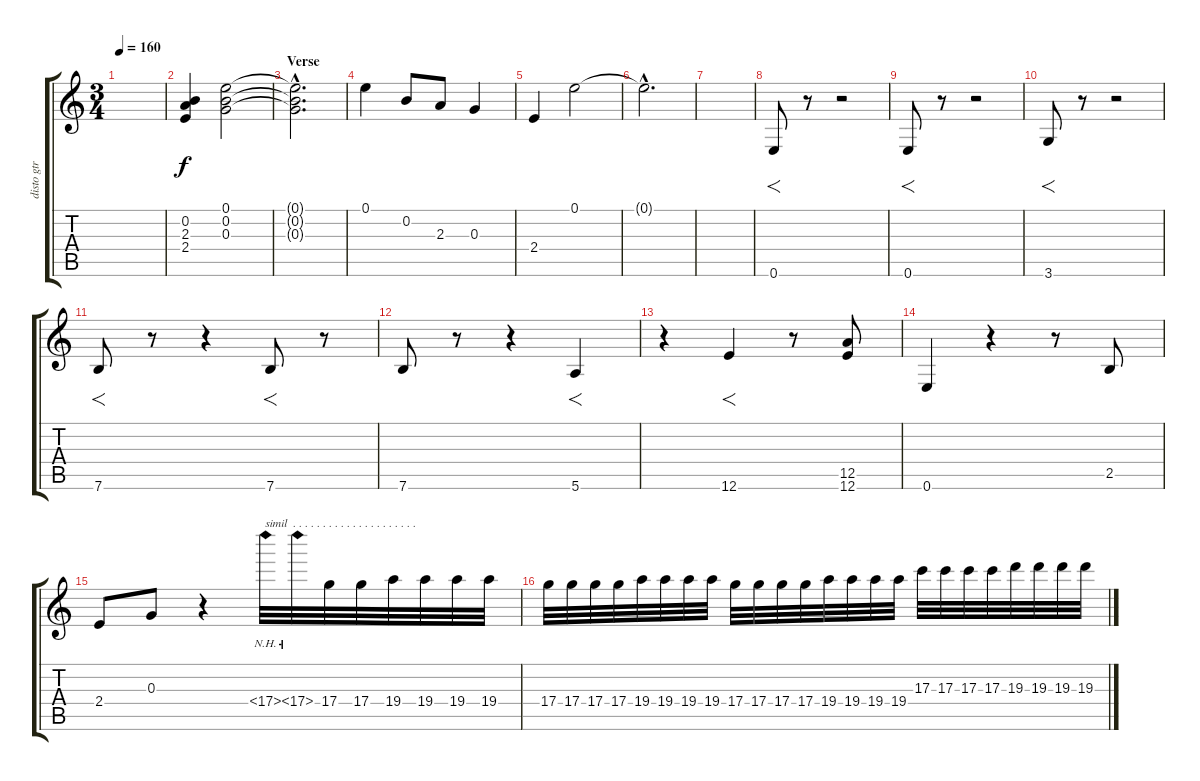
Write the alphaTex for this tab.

\track ("disto gtr" "disto gtr") {instrument distortionguitar}
\staff {score tabs}
\tuning (E4 B3 G3 D3 A2 E2) {hide}
\ts (3 4)
\tempo 160
\clef g2
\ks c
|
(0.2 2.3 2.4).4 (0.1 0.2 0.3).2 |
\section ("" "Verse")
(0.1{hac t} 0.2{hac t} 0.3{hac t}).2{d} |
0.1.4 0.2.8 2.3.8 0.3.4 |
2.4.4 0.1.2 |
0.1{hac t}.2{d volume 0} |
|
0.6.8{f} r.8 r.2 |
0.6.8{f} r.8 r.2 |
3.6.8{f} r.8 r.2 |
7.6.8{f} r.8 r.4 7.6.8{f} r.8 |
7.6.8 r.8 r.4 5.6.4{f} |
r.4 12.6.4{f} r.8 (12.5 12.6).8 |
0.6.4 r.4 r.8 2.5.8 |
2.4.8 0.3.8 r.4 17.4{nh}.32{txt "simil  . . . . . . . . . . . . . . . . . . . . . "} 17.4{nh}.32 17.4.32 17.4.32 19.4.32 19.4.32 19.4.32 19.4.32 |
17.4.32 17.4.32 17.4.32 17.4.32 19.4.32 19.4.32 19.4.32 19.4.32 17.4.32 17.4.32 17.4.32 17.4.32 19.4.32 19.4.32 19.4.32 19.4.32 17.3.32 17.3.32 17.3.32 17.3.32 19.3.32 19.3.32 19.3.32 19.3.32
